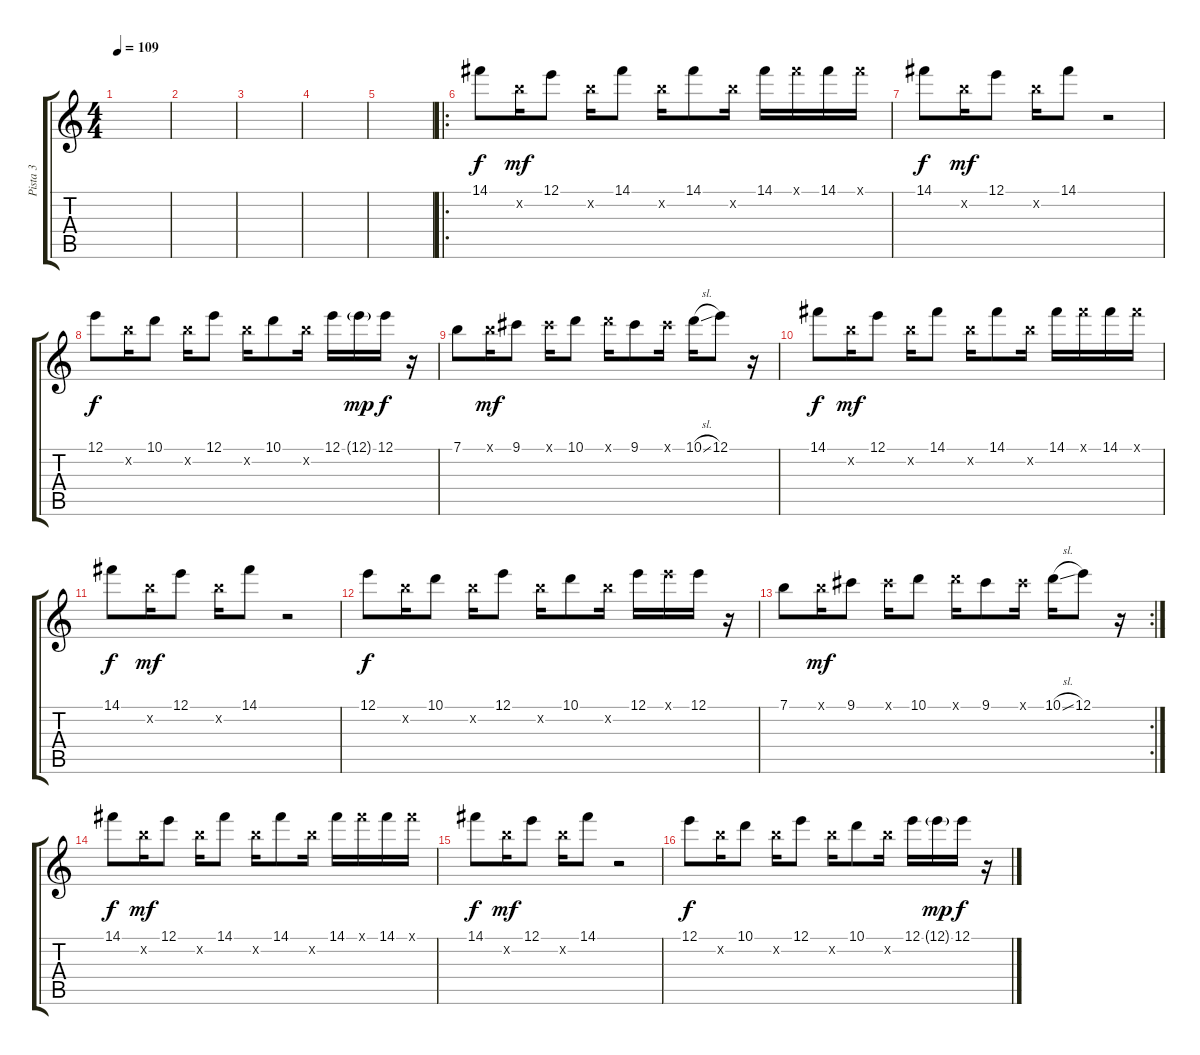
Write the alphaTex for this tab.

\track ("Pista 3" "Pista 3") {instrument acousticguitarsteel}
\staff {score tabs}
\tuning (E4 B3 G3 D3 A2 E2) {hide}
\ts (4 4)
\tempo 109
\clef g2
\ks c
|
|
|
|
|
\ro
14.1.8{volume 11} 12.2{x}.16{dy mf} 12.1.8 12.2{x}.16 14.1.8 12.2{x}.16 14.1.8 12.2{x}.16 14.1.16 14.1{x}.16 14.1.16 14.1{x}.16 |
14.1.8{dy f} 12.2{x}.16{dy mf} 12.1.8 12.2{x}.16 14.1.8 r.2 |
12.1.8{dy f} 12.2{x}.16 10.1.8 12.2{x}.16 12.1.8 12.2{x}.16 10.1.8 12.2{x}.16 12.1.16 12.1{g}.16{dy mp} 12.1.16{dy f} r.16 |
7.1.8 7.1{x}.16{dy mf} 9.1.8 9.1{x}.16 10.1.8 10.1{x}.16 9.1.8 9.1{x}.16 10.1{sl}.16 12.1.8 r.16 |
14.1.8{dy f} 12.2{x}.16{dy mf} 12.1.8 12.2{x}.16 14.1.8 12.2{x}.16 14.1.8 12.2{x}.16 14.1.16 14.1{x}.16 14.1.16 14.1{x}.16 |
14.1.8{dy f} 12.2{x}.16{dy mf} 12.1.8 12.2{x}.16 14.1.8 r.2 |
12.1.8{dy f} 12.2{x}.16 10.1.8 12.2{x}.16 12.1.8 12.2{x}.16 10.1.8 12.2{x}.16 12.1.16 12.1{x}.16 12.1.16 r.16 |
\rc 2
7.1.8 7.1{x}.16{dy mf} 9.1.8 9.1{x}.16 10.1.8 10.1{x}.16 9.1.8 9.1{x}.16 10.1{sl}.16 12.1.8 r.16 |
14.1.8{dy f volume 11} 12.2{x}.16{dy mf} 12.1.8 12.2{x}.16 14.1.8 12.2{x}.16 14.1.8 12.2{x}.16 14.1.16 14.1{x}.16 14.1.16 14.1{x}.16 |
14.1.8{dy f} 12.2{x}.16{dy mf} 12.1.8 12.2{x}.16 14.1.8 r.2 |
12.1.8{dy f} 12.2{x}.16 10.1.8 12.2{x}.16 12.1.8 12.2{x}.16 10.1.8 12.2{x}.16 12.1.16 12.1{g}.16{dy mp} 12.1.16{dy f} r.16
